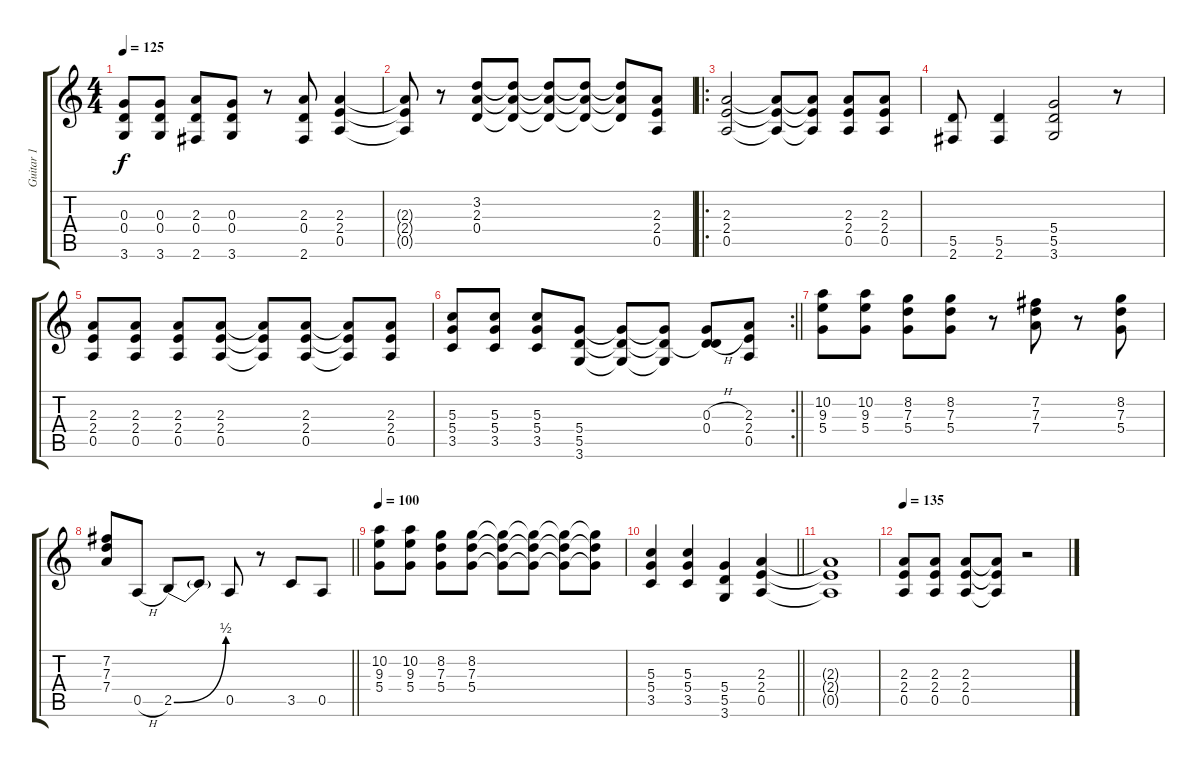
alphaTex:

\track ("Guitar 1" "Guitar 1") {instrument overdrivenguitar}
\staff {score tabs}
\tuning (E4 B3 G3 D3 A2 E2) {hide}
\ts (4 4)
\tempo 125
\clef g2
\ks c
(0.3 0.4 3.6).8{dy f} (0.3 0.4 3.6).8 (2.3 0.4 2.6).8 (0.3 0.4 3.6).8 r.8 (2.3 0.4 2.6).8 (2.3 2.4 0.5).4 |
(2.3{t} 2.4{t} 0.5{t}).8 r.8 (3.2 2.3 0.4).8 (3.2{t} 2.3{t} 0.4{t}).8 (3.2{t} 2.3{t} 0.4{t}).8 (3.2{t} 2.3{t} 0.4{t}).8 (3.2{t} 2.3{t} 0.4{t}).8 (2.3 2.4 0.5).8 |
\ro
(2.3 2.4 0.5).2 (2.3{t} 2.4{t} 0.5{t}).8 (2.3{t} 2.4{t} 0.5{t}).8 (2.3 2.4 0.5).8 (2.3 2.4 0.5).8 |
(5.5 2.6).8 (5.5 2.6).4 (5.4 5.5 3.6).2 r.8 |
(2.3 2.4 0.5).8 (2.3 2.4 0.5).8 (2.3 2.4 0.5).8 (2.3 2.4 0.5).8 (2.3{t} 2.4{t} 0.5{t}).8 (2.3 2.4 0.5).8 (2.3{t} 2.4{t} 0.5{t}).8 (2.3 2.4 0.5).8 |
\rc 2
\barLineRight lightlight
(5.3 5.4 3.5).8 (5.3 5.4 3.5).8 (5.3 5.4 3.5).8 (5.4 5.5 3.6).8 (5.4{t} 5.5{t} 3.6{t}).8 (5.4{t} 5.5{t} 3.6{t}).8 (0.3{h} 0.4{h} 5.5{t}).8 (2.3 2.4 0.5).8 |
(10.2 9.3 5.4).8 (10.2 9.3 5.4).8 (8.2 7.3 5.4).8 (8.2 7.3 5.4).8 r.8 (7.2 7.3 7.4).8 r.8 (8.2 7.3 5.4).8 |
\barLineRight lightlight
(7.2 7.3 7.4).8 0.5{h}.8 2.5{be (bend 0 0 60 2)}.8 2.5{t}.8 0.5.8 r.8 3.5.8 0.5.8 |
\tempo 100
(10.2 9.3 5.4).8 (10.2 9.3 5.4).8 (8.2 7.3 5.4).8 (8.2 7.3 5.4).8 (8.2{t} 7.3{t} 5.4{t}).8 (8.2{t} 7.3{t} 5.4{t}).8 (8.2{t} 7.3{t} 5.4{t}).8 (8.2{t} 7.3{t} 5.4{t}).8 |
\barLineRight lightlight
(5.3 5.4 3.5).4 (5.3 5.4 3.5).4 (5.4 5.5 3.6).4 (2.3 2.4 0.5).4 |
(2.3{t} 2.4{t} 0.5{t}).1 |
\tempo 135
(2.3 2.4 0.5).8 (2.3 2.4 0.5).8 (2.3 2.4 0.5).8 (2.3{t} 2.4{t} 0.5{t}).8 r.2
